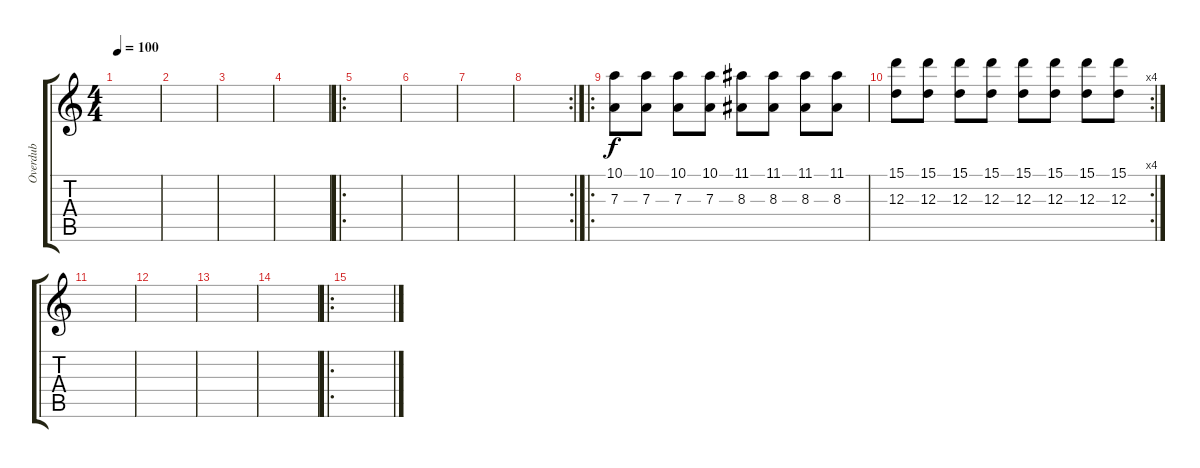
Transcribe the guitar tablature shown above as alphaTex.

\track ("Overdub" "Overdub") {instrument distortionguitar}
\staff {score tabs}
\tuning (B3 G3 D3 A2 E2 B1) {hide}
\ts (4 4)
\tempo 100
\clef g2
\ks c
|
|
|
|
\ro
|
|
|
\rc 2
|
\ro
(10.1 7.3).8 (10.1 7.3).8 (10.1 7.3).8 (10.1 7.3).8 (11.1 8.3).8 (11.1 8.3).8 (11.1 8.3).8 (11.1 8.3).8 |
\rc 4
(15.1 12.3).8 (15.1 12.3).8 (15.1 12.3).8 (15.1 12.3).8 (15.1 12.3).8 (15.1 12.3).8 (15.1 12.3).8 (15.1 12.3).8 |
|
|
|
|
\ro
